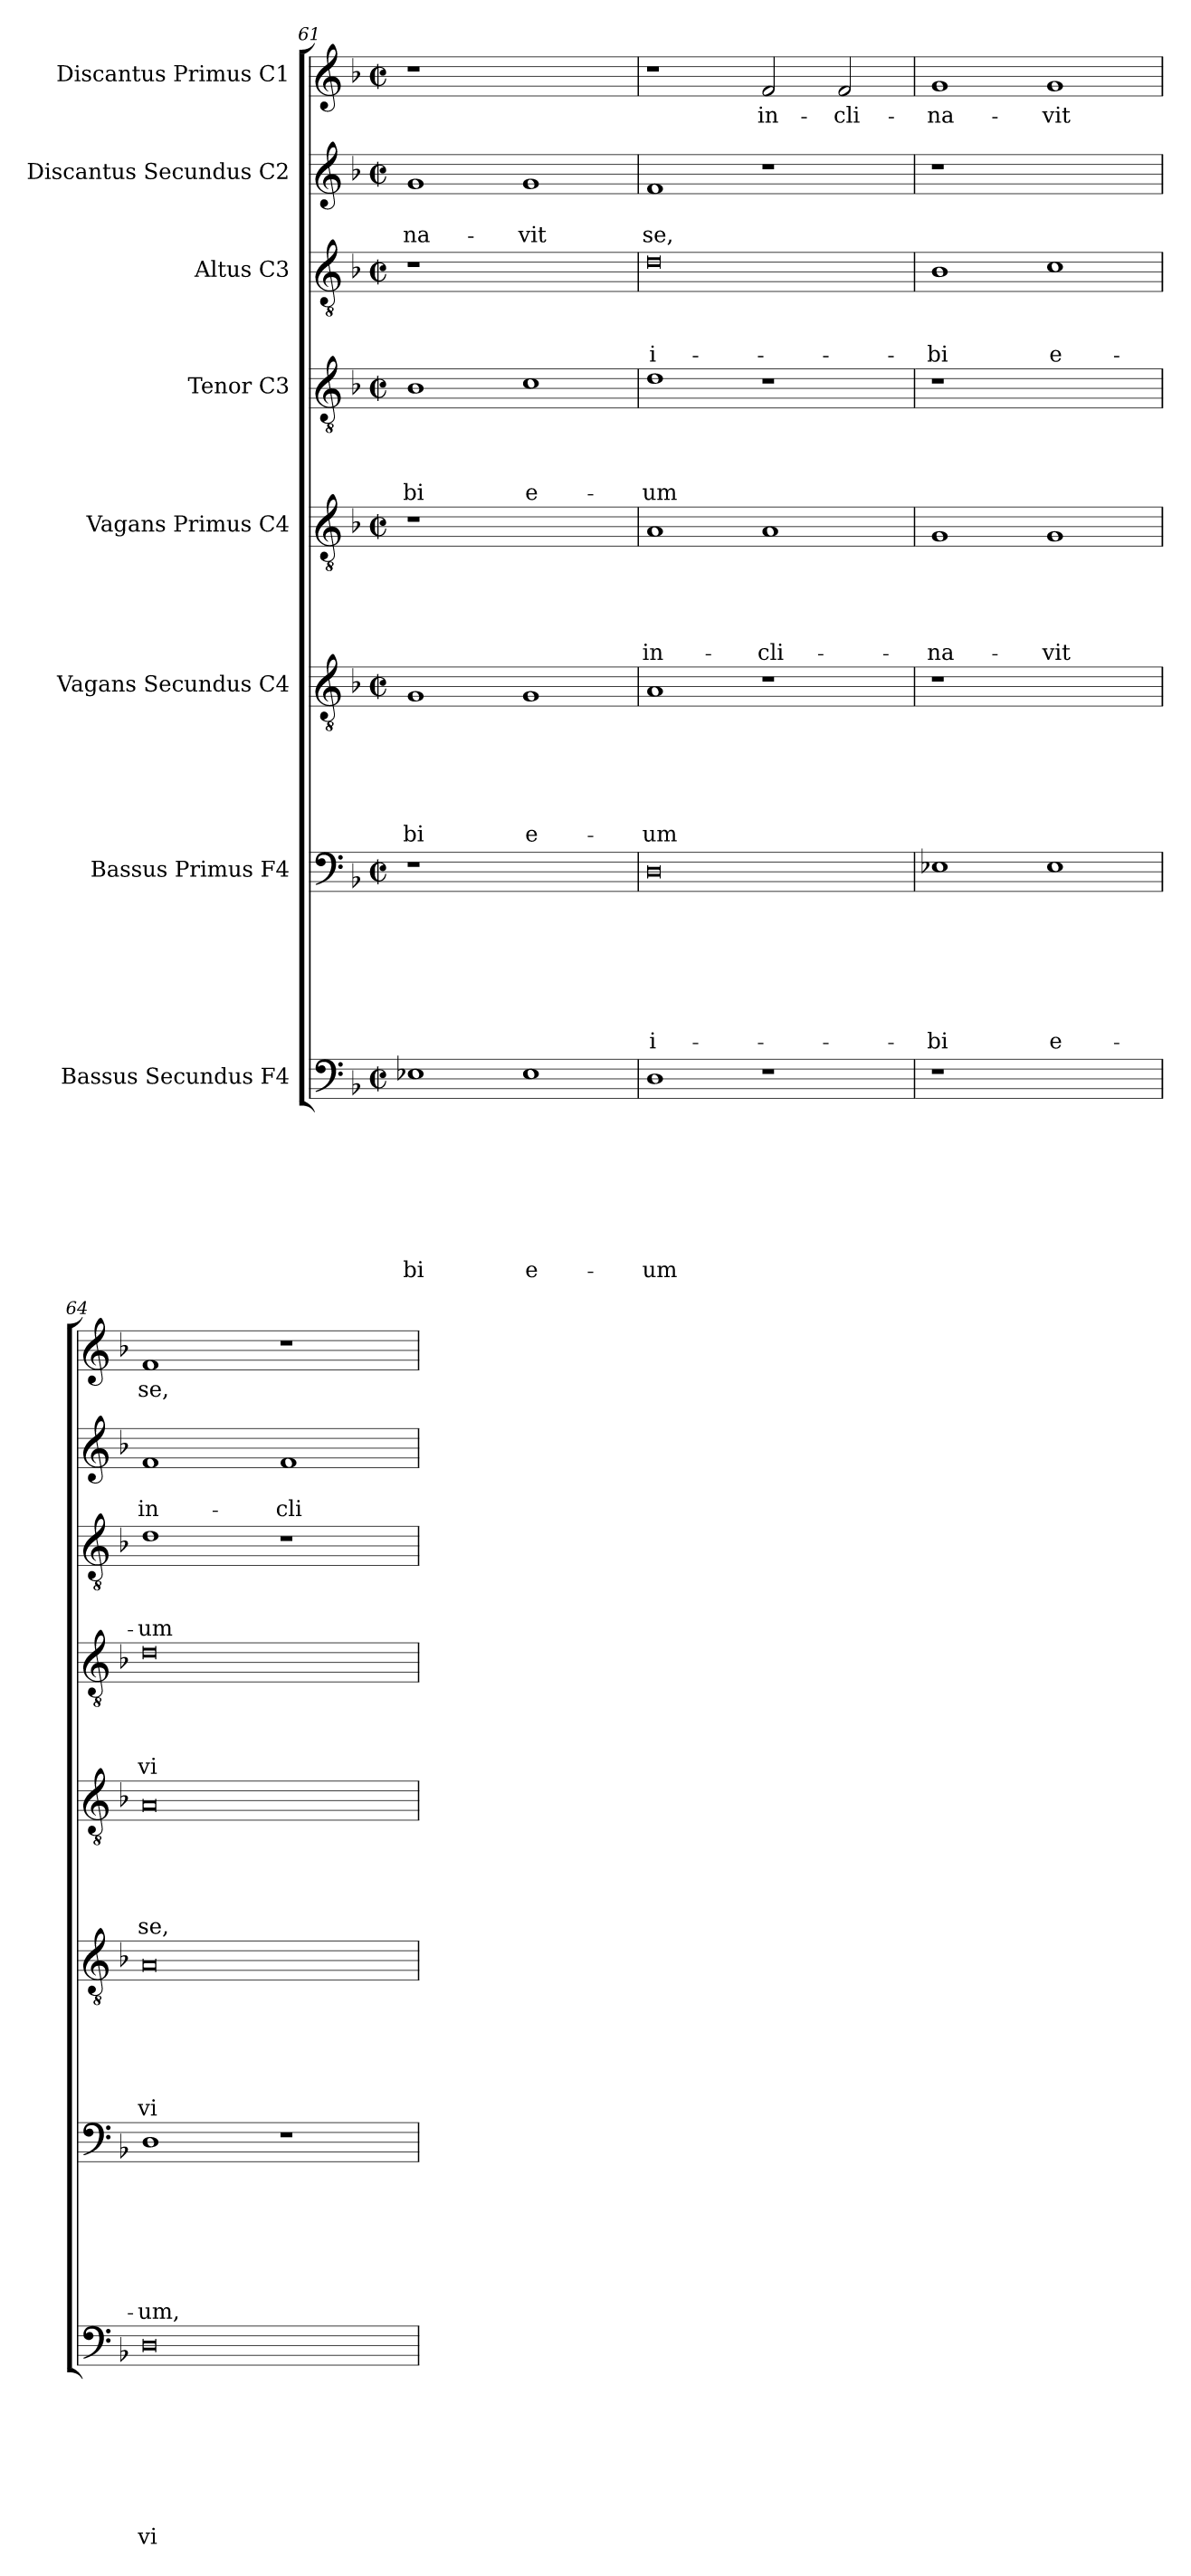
**kern	**text	**text	**text	**text	**text	**text	**text	**text	**kern	**text	**text	**text	**text	**text	**text	**text	**kern	**text	**text	**text	**text	**text	**text	**kern	**text	**text	**text	**text	**text	**kern	**text	**text	**text	**text	**kern	**text	**text	**text	**kern	**text	**text	**kern	**text
*part8	*part8	*part8	*part8	*part8	*part8	*part8	*part8	*part8	*part7	*part7	*part7	*part7	*part7	*part7	*part7	*part7	*part6	*part6	*part6	*part6	*part6	*part6	*part6	*part5	*part5	*part5	*part5	*part5	*part5	*part4	*part4	*part4	*part4	*part4	*part3	*part3	*part3	*part3	*part2	*part2	*part2	*part1	*part1
*staff8	*staff8	*staff8	*staff8	*staff8	*staff8	*staff8	*staff8	*staff8	*staff7	*staff7	*staff7	*staff7	*staff7	*staff7	*staff7	*staff7	*staff6	*staff6	*staff6	*staff6	*staff6	*staff6	*staff6	*staff5	*staff5	*staff5	*staff5	*staff5	*staff5	*staff4	*staff4	*staff4	*staff4	*staff4	*staff3	*staff3	*staff3	*staff3	*staff2	*staff2	*staff2	*staff1	*staff1
*I"Bassus  Secundus F4	*	*	*	*	*	*	*	*	*I"Bassus  Primus  F4	*	*	*	*	*	*	*	*I"Vagans  Secundus C4	*	*	*	*	*	*	*I"Vagans  Primus  C4	*	*	*	*	*	*I"Tenor C3	*	*	*	*	*I"Altus C3	*	*	*	*I"Discantus  Secundus C2	*	*	*I"Discantus  Primus C1	*
*clefF4	*	*	*	*	*	*	*	*	*clefF4	*	*	*	*	*	*	*	*clefGv2	*	*	*	*	*	*	*clefGv2	*	*	*	*	*	*clefGv2	*	*	*	*	*clefGv2	*	*	*	*clefG2	*	*	*clefG2	*
*k[b-]	*	*	*	*	*	*	*	*	*k[b-]	*	*	*	*	*	*	*	*k[b-]	*	*	*	*	*	*	*k[b-]	*	*	*	*	*	*k[b-]	*	*	*	*	*k[b-]	*	*	*	*k[b-]	*	*	*k[b-]	*
*F:	*	*	*	*	*	*	*	*	*F:	*	*	*	*	*	*	*	*F:	*	*	*	*	*	*	*F:	*	*	*	*	*	*F:	*	*	*	*	*F:	*	*	*	*F:	*	*	*F:	*
*M2/2	*	*	*	*	*	*	*	*	*M2/2	*	*	*	*	*	*	*	*M2/2	*	*	*	*	*	*	*M2/2	*	*	*	*	*	*M2/2	*	*	*	*	*M2/2	*	*	*	*M2/2	*	*	*M2/2	*
*met(c|)	*	*	*	*	*	*	*	*	*met(c|)	*	*	*	*	*	*	*	*met(c|)	*	*	*	*	*	*	*met(c|)	*	*	*	*	*	*met(c|)	*	*	*	*	*met(c|)	*	*	*	*met(c|)	*	*	*met(c|)	*
=61	=61	=61	=61	=61	=61	=61	=61	=61	=61	=61	=61	=61	=61	=61	=61	=61	=61	=61	=61	=61	=61	=61	=61	=61	=61	=61	=61	=61	=61	=61	=61	=61	=61	=61	=61	=61	=61	=61	=61	=61	=61	=61	=61
1E-X	.	.	.	.	.	.	.	-bi	1r	.	.	.	.	.	.	.	1G	.	.	.	.	.	-bi	1r	.	.	.	.	.	1B-	.	.	.	-bi	1r	.	.	.	1g	.	-na-	1r	.
1E-	.	.	.	.	.	.	.	e-	1ryy	.	.	.	.	.	.	.	1G	.	.	.	.	.	e-	1ryy	.	.	.	.	.	1c	.	.	.	e-	1ryy	.	.	.	1g	.	-vit	1ryy	.
=62	=62	=62	=62	=62	=62	=62	=62	=62	=62	=62	=62	=62	=62	=62	=62	=62	=62	=62	=62	=62	=62	=62	=62	=62	=62	=62	=62	=62	=62	=62	=62	=62	=62	=62	=62	=62	=62	=62	=62	=62	=62	=62	=62
1D	.	.	.	.	.	.	.	-um	0D	.	.	.	.	.	.	i-	1A	.	.	.	.	.	-um	1A	.	.	.	.	in-	1d	.	.	.	-um	0d	.	.	i-	1f	.	se,	1r	.
1r	.	.	.	.	.	.	.	.	.	.	.	.	.	.	.	.	1r	.	.	.	.	.	.	1A	.	.	.	.	-cli-	1r	.	.	.	.	.	.	.	.	1r	.	.	2f/	in-
.	.	.	.	.	.	.	.	.	.	.	.	.	.	.	.	.	.	.	.	.	.	.	.	.	.	.	.	.	.	.	.	.	.	.	.	.	.	.	.	.	.	2f/	-cli-
=63	=63	=63	=63	=63	=63	=63	=63	=63	=63	=63	=63	=63	=63	=63	=63	=63	=63	=63	=63	=63	=63	=63	=63	=63	=63	=63	=63	=63	=63	=63	=63	=63	=63	=63	=63	=63	=63	=63	=63	=63	=63	=63	=63
1r	.	.	.	.	.	.	.	.	1E-X	.	.	.	.	.	.	-bi	1r	.	.	.	.	.	.	1G	.	.	.	.	-na-	1r	.	.	.	.	1B-	.	.	-bi	1r	.	.	1g	-na-
1ryy	.	.	.	.	.	.	.	.	1E-	.	.	.	.	.	.	e-	1ryy	.	.	.	.	.	.	1G	.	.	.	.	-vit	1ryy	.	.	.	.	1c	.	.	e-	1ryy	.	.	1g	-vit
=64	=64	=64	=64	=64	=64	=64	=64	=64	=64	=64	=64	=64	=64	=64	=64	=64	=64	=64	=64	=64	=64	=64	=64	=64	=64	=64	=64	=64	=64	=64	=64	=64	=64	=64	=64	=64	=64	=64	=64	=64	=64	=64	=64
0D	.	.	.	.	.	.	.	vi-	1D	.	.	.	.	.	.	-um,	0A	.	.	.	.	.	vi-	0A	.	.	.	.	se,	0d	.	.	.	vi-	1d	.	.	-um	1f	.	in-	1f	se,
.	.	.	.	.	.	.	.	.	1r	.	.	.	.	.	.	.	.	.	.	.	.	.	.	.	.	.	.	.	.	.	.	.	.	.	1r	.	.	.	1f	.	-cli-	1r	.
=	=	=	=	=	=	=	=	=	=	=	=	=	=	=	=	=	=	=	=	=	=	=	=	=	=	=	=	=	=	=	=	=	=	=	=	=	=	=	=	=	=	=	=
*-	*-	*-	*-	*-	*-	*-	*-	*-	*-	*-	*-	*-	*-	*-	*-	*-	*-	*-	*-	*-	*-	*-	*-	*-	*-	*-	*-	*-	*-	*-	*-	*-	*-	*-	*-	*-	*-	*-	*-	*-	*-	*-	*-
